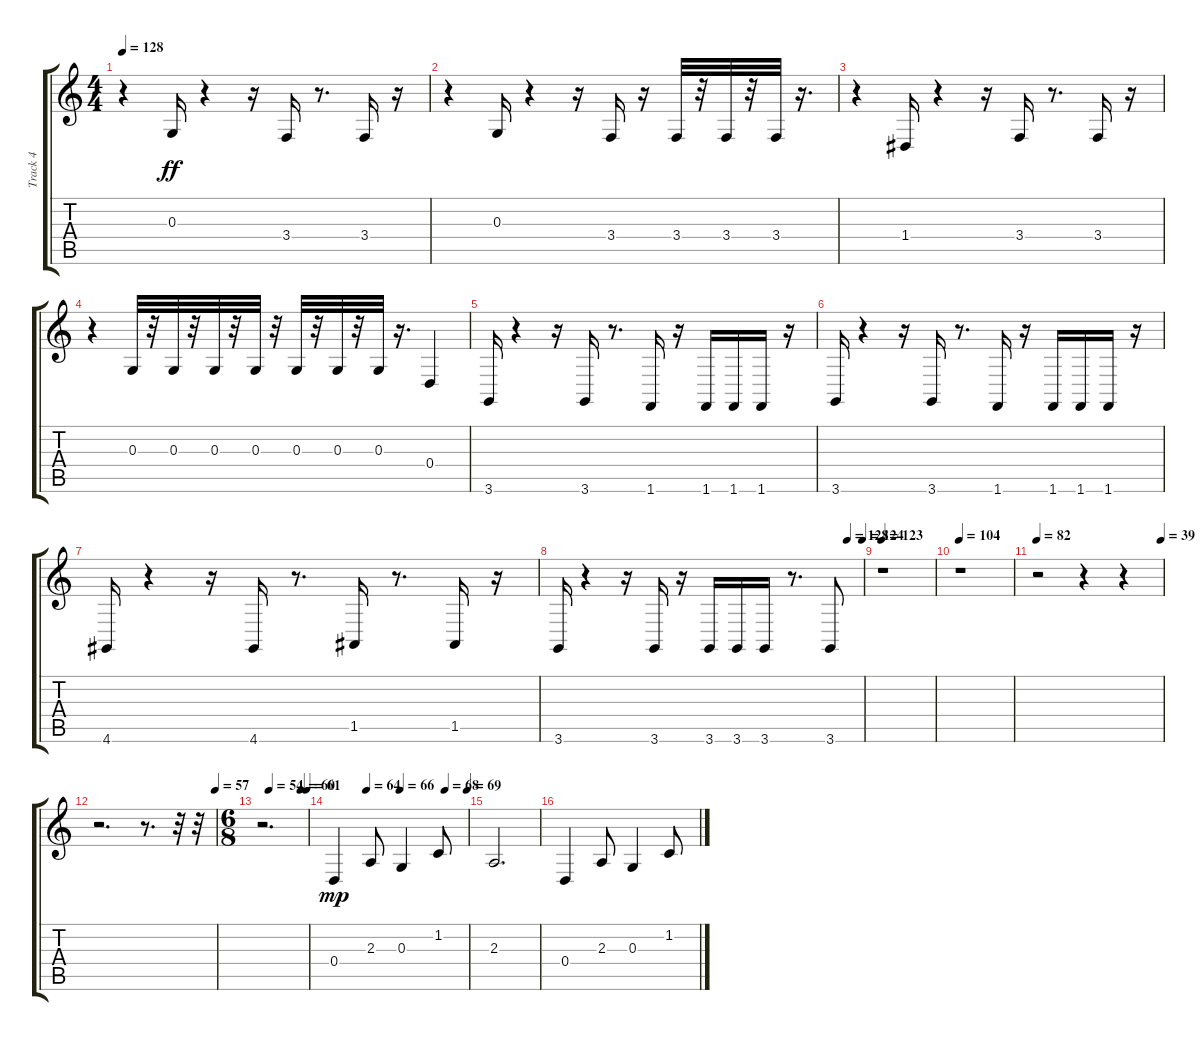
\track ("Track 4" "Track 4") {instrument bassoon}
\staff {score tabs}
\tuning (E4 B3 G3 D3 A2 E2) {hide}
\ts (4 4)
\tempo 128
\clef g2
\ks c
r.4{dy ff} 0.3.16 r.4 r.16 3.4.16 r.8{d} 3.4.16 r.16 |
r.4 0.3.16 r.4 r.16 3.4.16 r.16 3.4.32 r.32 3.4.32 r.32 3.4.32 r.16{d} |
r.4 1.4.16 r.4 r.16 3.4.16 r.8{d} 3.4.16 r.16 |
r.4 0.3.32 r.32 0.3.32 r.32 0.3.32 r.32 0.3.32 r.32 0.3.32 r.32 0.3.32 r.32 0.3.32 r.16{d} 0.4.4 |
3.6.16 r.4 r.16 3.6.16 r.8{d} 1.6.16 r.16 1.6.16 1.6.16 1.6.16 r.16 |
3.6.16 r.4 r.16 3.6.16 r.8{d} 1.6.16 r.16 1.6.16 1.6.16 1.6.16 r.16 |
4.6.16 r.4 r.16 4.6.16 r.8{d} 1.5.16 r.8{d} 1.5.16 r.16 |
\tempo (128 0.95)
\tempo (124 1)
3.6.16 r.4 r.16 3.6.16 r.16 3.6.16 3.6.16 3.6.16 r.8{d} 3.6.8 |
\tempo 123
r.1 |
\tempo 104
r.1 |
\tempo 82
\tempo (39 0.9895833333333334)
r.2 r.4 r.4 |
\tempo (57 1)
r.2{d} r.8{d} r.32 r.32 |
\ts (6 8)
\tempo (54 0.16666666666666666)
\tempo (60 0.8611111111111112)
\tempo (61 0.9861111111111112)
r.2{d} |
\tempo (64 0.25)
\tempo (66 0.5)
\tempo (68 0.8333333333333334)
\tempo (69 1)
0.4.4{dy mp} 2.3.8 0.3.4 1.2.8 |
2.3.2{d} |
0.4.4 2.3.8 0.3.4 1.2.8
